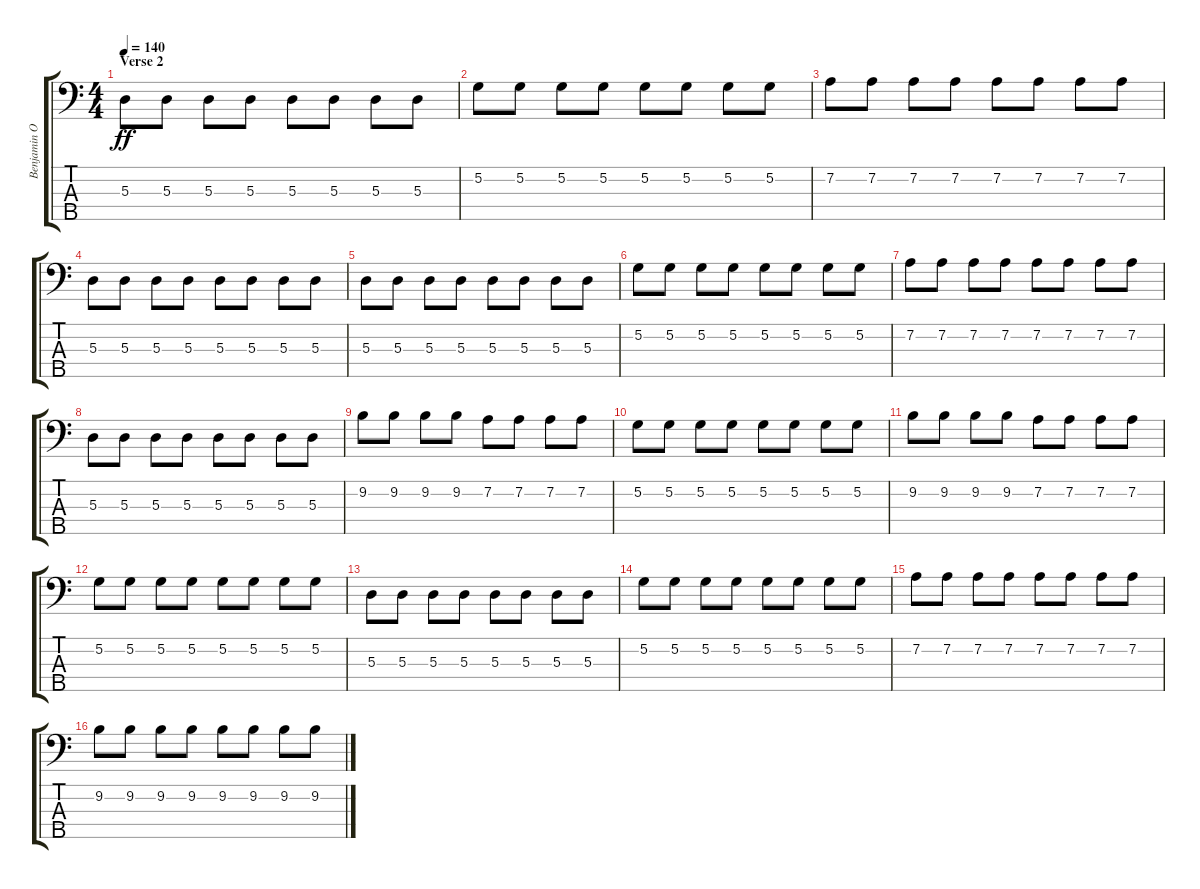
\track ("Benjamin Orr" "Benjamin O") {instrument electricbasspick}
\staff {score tabs}
\tuning (G2 D2 A1 E1 B0) {hide}
\ts (4 4)
\section ("" "Verse 2")
\tempo 140
\clef f4
\ks c
5.3.8{dy ff} 5.3.8 5.3.8 5.3.8 5.3.8 5.3.8 5.3.8 5.3.8 |
5.2.8 5.2.8 5.2.8 5.2.8 5.2.8 5.2.8 5.2.8 5.2.8 |
7.2.8 7.2.8 7.2.8 7.2.8 7.2.8 7.2.8 7.2.8 7.2.8 |
5.3.8 5.3.8 5.3.8 5.3.8 5.3.8 5.3.8 5.3.8 5.3.8 |
5.3.8 5.3.8 5.3.8 5.3.8 5.3.8 5.3.8 5.3.8 5.3.8 |
5.2.8 5.2.8 5.2.8 5.2.8 5.2.8 5.2.8 5.2.8 5.2.8 |
7.2.8 7.2.8 7.2.8 7.2.8 7.2.8 7.2.8 7.2.8 7.2.8 |
5.3.8 5.3.8 5.3.8 5.3.8 5.3.8 5.3.8 5.3.8 5.3.8 |
9.2.8 9.2.8 9.2.8 9.2.8 7.2.8 7.2.8 7.2.8 7.2.8 |
5.2.8 5.2.8 5.2.8 5.2.8 5.2.8 5.2.8 5.2.8 5.2.8 |
9.2.8 9.2.8 9.2.8 9.2.8 7.2.8 7.2.8 7.2.8 7.2.8 |
5.2.8 5.2.8 5.2.8 5.2.8 5.2.8 5.2.8 5.2.8 5.2.8 |
5.3.8 5.3.8 5.3.8 5.3.8 5.3.8 5.3.8 5.3.8 5.3.8 |
5.2.8 5.2.8 5.2.8 5.2.8 5.2.8 5.2.8 5.2.8 5.2.8 |
7.2.8 7.2.8 7.2.8 7.2.8 7.2.8 7.2.8 7.2.8 7.2.8 |
9.2.8 9.2.8 9.2.8 9.2.8 9.2.8 9.2.8 9.2.8 9.2.8
